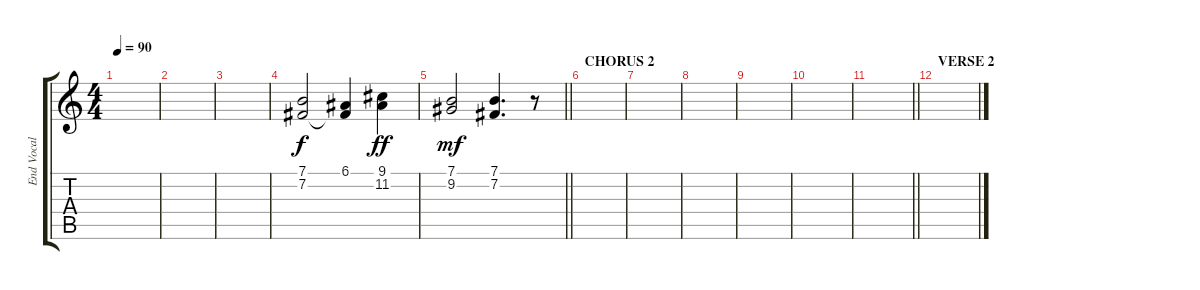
\track ("End Vocal" "End Vocal") {instrument choiraahs}
\staff {score tabs}
\tuning (E4 B3 G3 D3 A2 E2) {hide}
\ts (4 4)
\tempo 90
\clef g2
\ks c
|
|
|
(7.1 7.2).2 (6.1 7.2{t}).4 (9.1 11.2).4{dy ff} |
\barLineRight lightlight
(7.1 9.2).2{dy mf} (7.1 7.2).4{d} r.8 |
\section ("" "CHORUS 2")
|
|
|
|
|
\barLineRight lightlight
|
\section ("" "VERSE 2")
